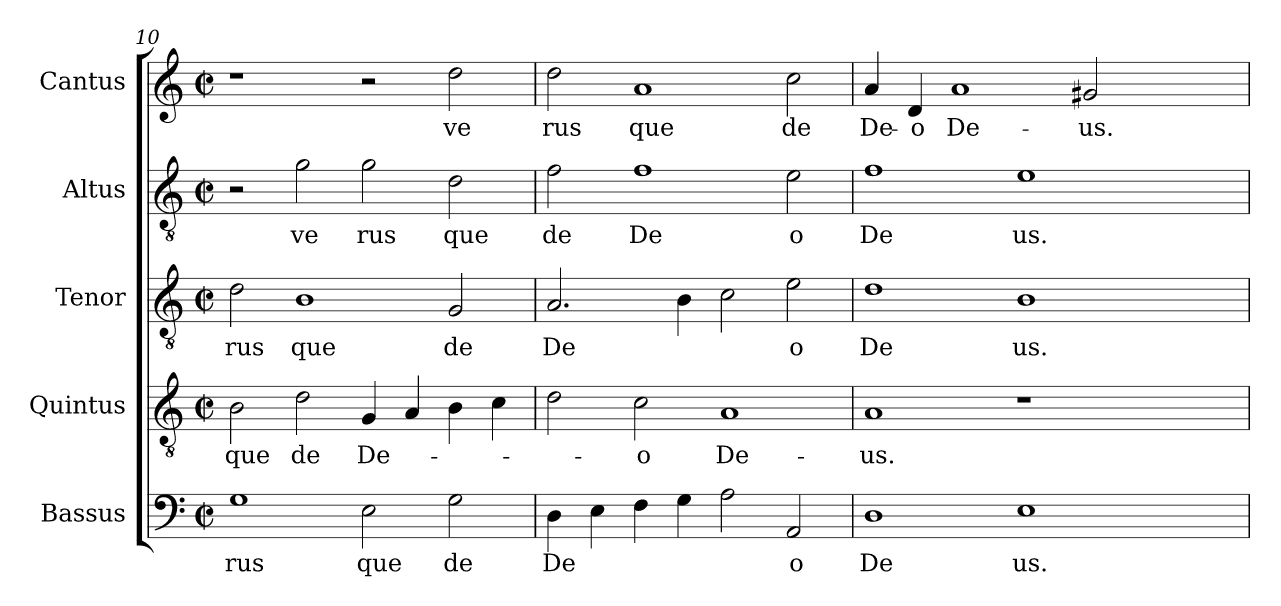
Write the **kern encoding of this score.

**kern	**text	**kern	**text	**kern	**text	**kern	**text	**kern	**text
*part5	*part5	*part4	*part4	*part3	*part3	*part2	*part2	*part1	*part1
*staff5	*staff5	*staff4	*staff4	*staff3	*staff3	*staff2	*staff2	*staff1	*staff1
*I"Bassus	*	*I"Quintus	*	*I"Tenor	*	*I"Altus	*	*I"Cantus	*
*clefF4	*	*clefGv2	*	*clefGv2	*	*clefGv2	*	*clefG2	*
*M2/2	*	*M2/2	*	*M2/2	*	*M2/2	*	*M2/2	*
*met(c|)	*	*met(c|)	*	*met(c|)	*	*met(c|)	*	*met(c|)	*
=10	=10	=10	=10	=10	=10	=10	=10	=10	=10
!	!LO:LY:b:cj	!	!LO:LY:b:cj	!	!LO:LY:b:cj	!	!	!	!
1G	rus	2B\	-que	2d\	rus	2r	.	1r	.
!	!	!	!LO:LY:b:cj	!	!LO:LY:b:cj	!	!LO:LY:b:cj	!	!
.	.	2d\	de	1B	que	2g\	ve	.	.
!	!LO:LY:b:cj	!	!LO:LY:b	!	!	!	!LO:LY:b:cj	!	!
2E\	que	4G/	De-	.	.	2g\	rus	2r	.
.	.	4A/	.	.	.	.	.	.	.
!	!LO:LY:b:cj	!	!	!	!LO:LY:b:cj	!	!LO:LY:b:cj	!	!LO:LY:b:cj
2G\	de	4B\	.	2G/	de	2d\	que	2dd\	ve
.	.	4c\	.	.	.	.	.	.	.
=11	=11	=11	=11	=11	=11	=11	=11	=11	=11
!	!LO:LY:b	!	!	!	!LO:LY:b	!	!LO:LY:b:cj	!	!LO:LY:b:cj
4D\	De	2d\	.	2.A/	De	2f\	de	2dd\	rus
4E\	.	.	.	.	.	.	.	.	.
!	!	!	!LO:LY:b:cj	!	!	!	!LO:LY:b:cj	!	!LO:LY:b:cj
4F\	.	2c\	-o	.	.	1f	De	1a	que
4G\	.	.	.	4B\	.	.	.	.	.
!	!	!	!LO:LY:b:cj	!	!	!	!	!	!
2A\	.	1A	De-	2c\	.	.	.	.	.
!	!LO:LY:b:cj	!	!	!	!LO:LY:b:cj	!	!LO:LY:b:cj	!	!LO:LY:b:cj
2AA/	o	.	.	2e\	o	2e\	o	2cc\	de
!!LO:LB:g=z
=12	=12	=12	=12	=12	=12	=12	=12	=12	=12
!	!LO:LY:b:cj	!	!LO:LY:b:cj	!	!LO:LY:b:cj	!	!LO:LY:b:cj	!	!LO:LY:b:cj
1D	De	1A	-us.	1d	De	1f	De	4a/	De-
!	!	!	!	!	!	!	!	!	!LO:LY:b:cj
.	.	.	.	.	.	.	.	4d/	-o
!	!	!	!	!	!	!	!	!	!LO:LY:b:cj
.	.	.	.	.	.	.	.	1a	De-
!	!LO:LY:b:cj	!LO:N:vis=1	!	!	!LO:LY:b:cj	!	!LO:LY:b:cj	!	!
1E	us.	0r	.	1B	us.	1e	us.	.	.
!	!	!	!	!	!	!	!	!	!LO:LY:b:cj
.	.	.	.	.	.	.	.	2g#X/	-us.
1ryy	.	.	.	1ryy	.	1ryy	.	1ryy	.
=	=	=	=	=	=	=	=	=	=
*-	*-	*-	*-	*-	*-	*-	*-	*-	*-
